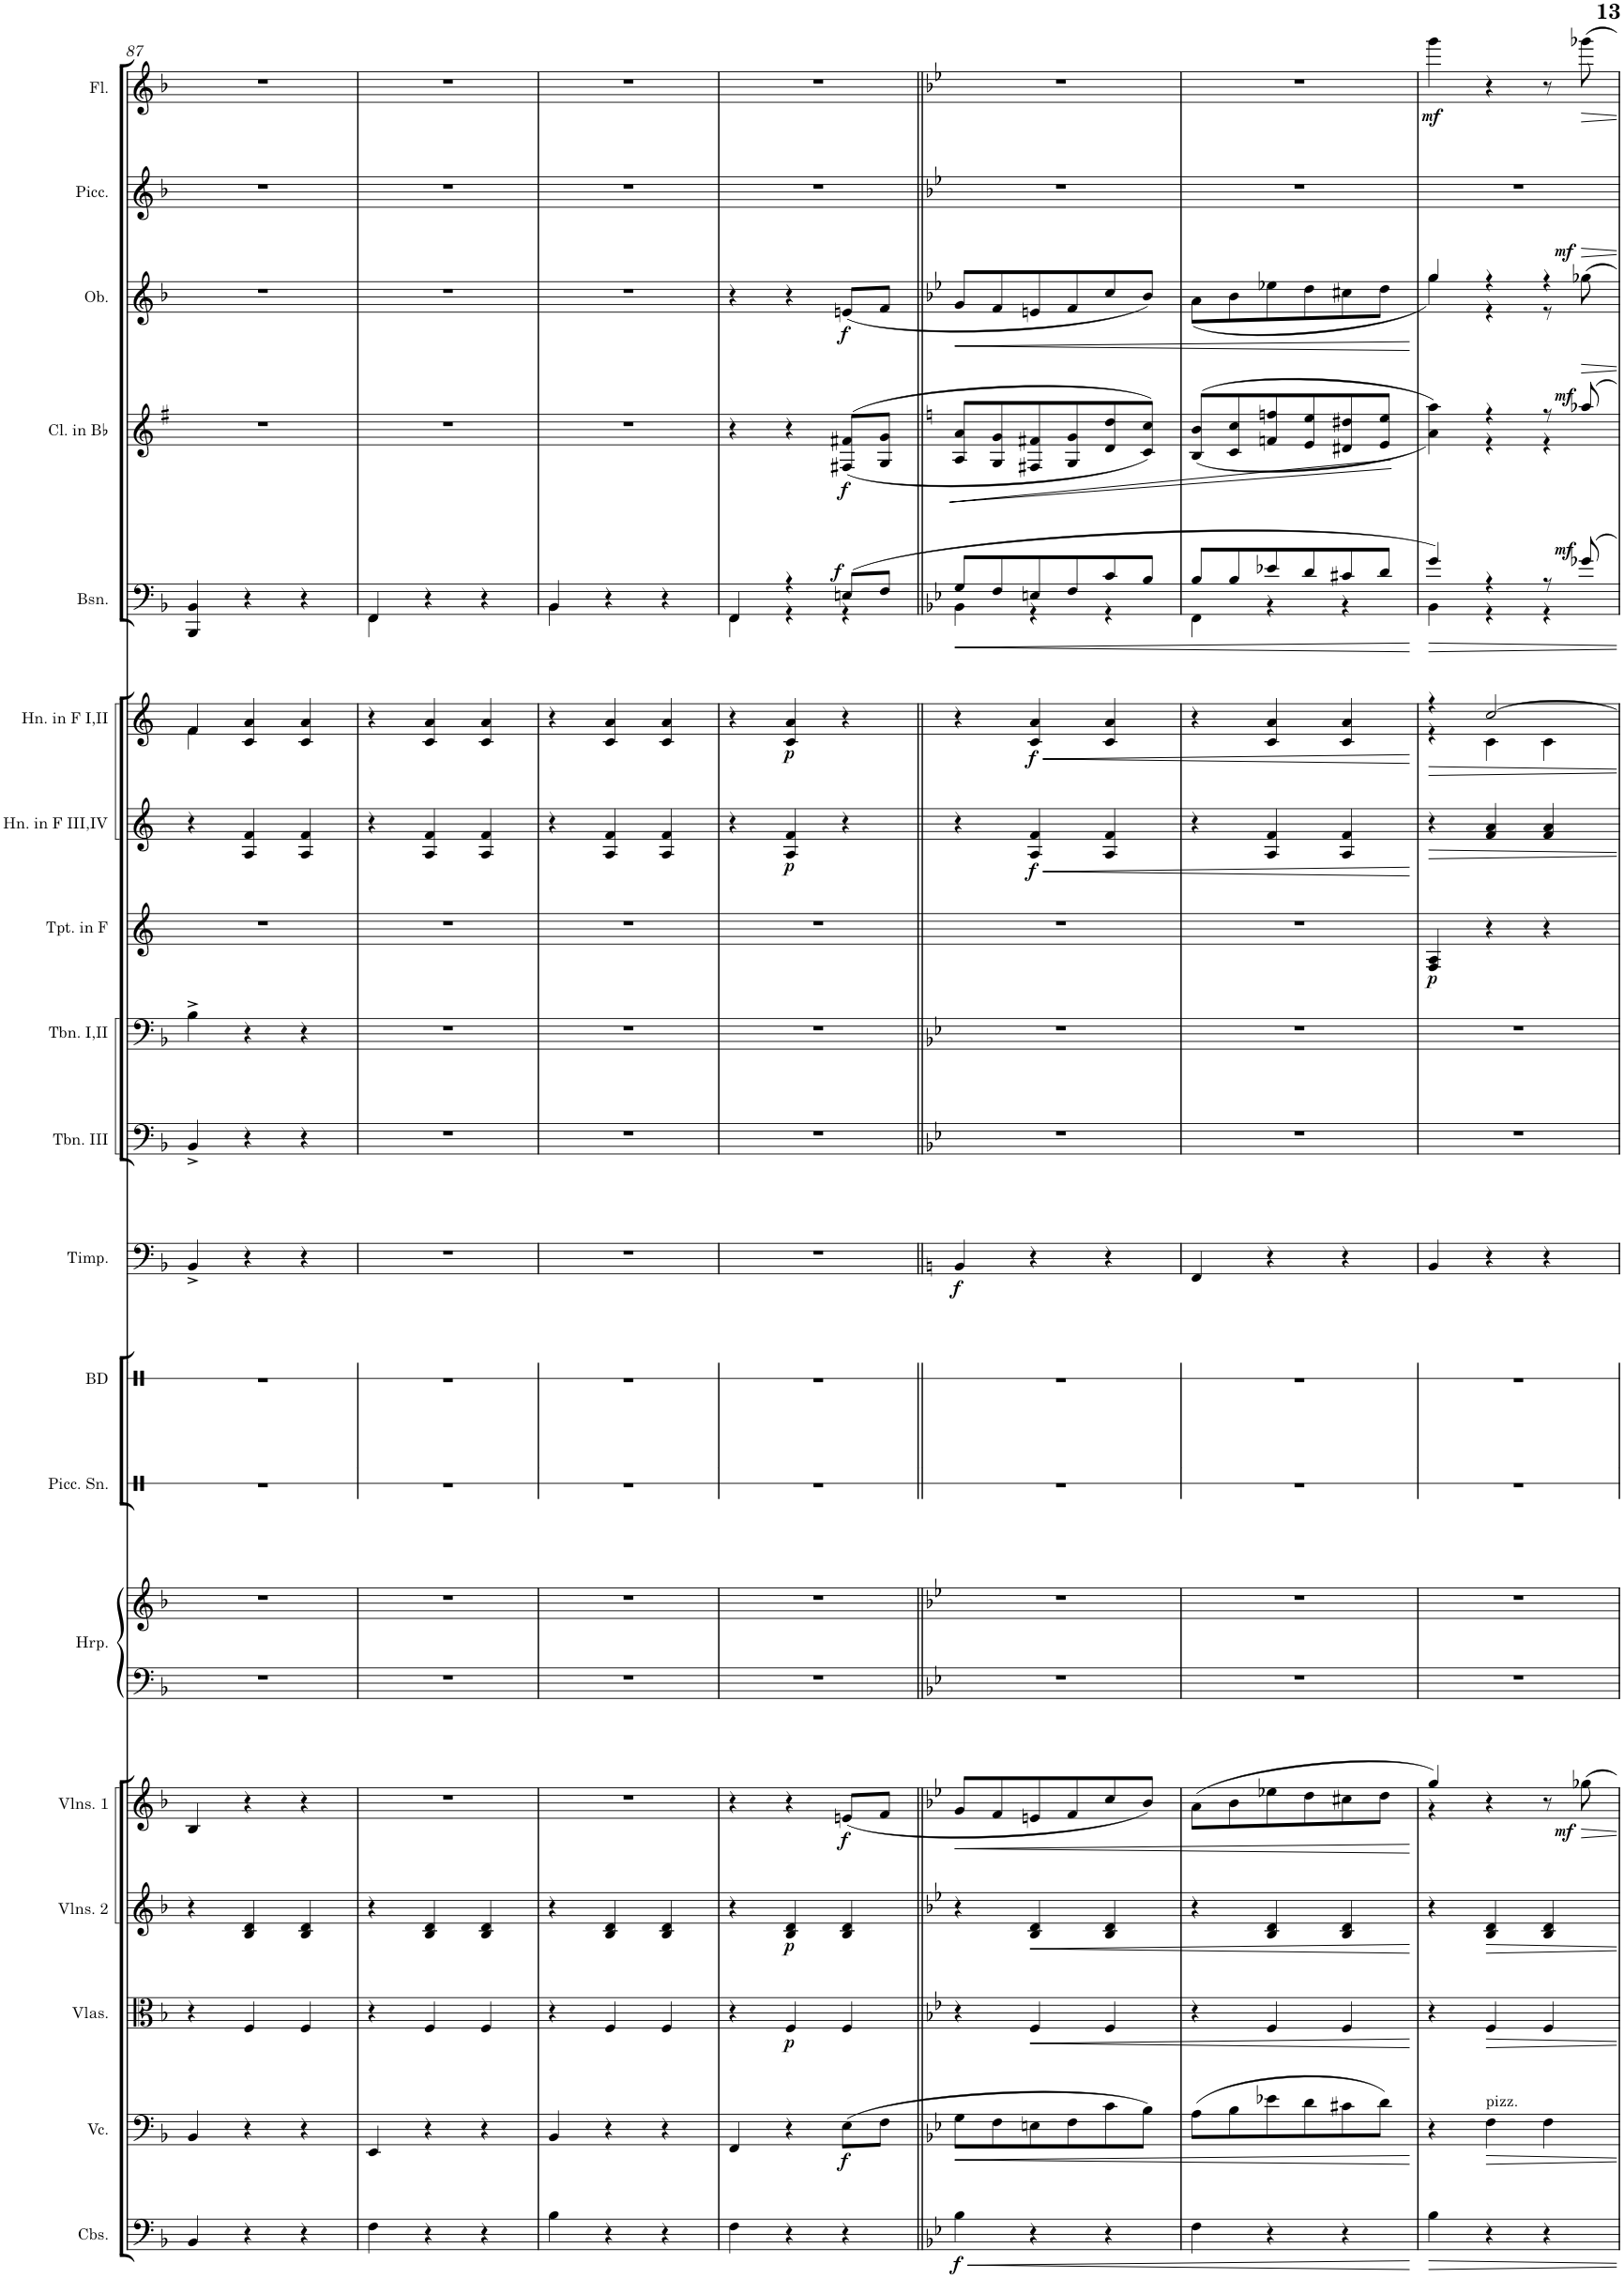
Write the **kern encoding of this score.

**kern	**dynam	**kern	**dynam	**kern	**dynam	**kern	**dynam	**kern	**dynam	**kern	**kern	**kern	**kern	**kern	**dynam	**kern	**kern	**kern	**dynam	**kern	**dynam	**kern	**dynam	**kern	**dynam	**kern	**dynam	**kern	**dynam	**kern	**kern	**dynam
*part19	*part19	*part18	*part18	*part17	*part17	*part16	*part16	*part15	*part15	*part14	*part14	*part13	*part12	*part11	*part11	*part10	*part9	*part8	*part8	*part7	*part7	*part6	*part6	*part5	*part5	*part4	*part4	*part3	*part3	*part2	*part1	*part1
*staff20	*staff20	*staff19	*staff19	*staff18	*staff18	*staff17	*staff17	*staff16	*staff16	*staff15	*staff14	*staff13	*staff12	*staff11	*staff11	*staff10	*staff9	*staff8	*staff8	*staff7	*staff7	*staff6	*staff6	*staff5	*staff5	*staff4	*staff4	*staff3	*staff3	*staff2	*staff1	*staff1
*I"Contrabasses	*	*I"Violoncello	*	*I"Violas	*	*I"Violins 2	*	*I"Violins 1	*	*I"Harp	*	*I"Piccolo Snare	*I"Bass Drum	*I"Timpani	*	*I"Trombone III	*I"Trombone I,II	*I"Trumpet in F	*	*I"Horn in F III, IV	*	*I"Horn in F I, II	*	*I"Bassoon	*	*I"Clarinet in Bb	*	*I"Oboe	*	*I"Piccolo	*I"Flute	*
*I'Cbs.	*	*I'Vc.	*	*I'Vlas.	*	*I'Vlns. 2	*	*I'Vlns. 1	*	*I'Hrp.	*	*I'Picc. Sn.	*I'BD	*I'Timp.	*	*I'Tbn. III	*I'Tbn. I,II	*I'Tpt. in F	*	*I'Hn. in F III,IV	*	*I'Hn. in F I,II	*	*I'Bsn.	*	*I'Cl. in Bb	*	*I'Ob.	*	*I'Picc.	*I'Fl.	*
!!LO:PB:g=z
*clefF4	*	*clefF4	*	*clefC3	*	*clefG2	*	*clefG2	*	*clefF4	*clefG2	*clefX	*clefX	*clefF4	*	*clefF4	*clefF4	*clefG2	*	*clefG2	*	*clefG2	*	*clefF4	*	*clefG2	*	*clefG2	*	*clefG2	*clefG2	*
*Trd7c12	*	*	*	*	*	*	*	*	*	*	*	*	*	*	*	*	*	*Trd-3c-5	*	*Trd4c7	*	*Trd4c7	*	*	*	*Trd1c2	*	*	*	*Trd-7c-12	*	*
*k[b-]	*	*k[b-]	*	*k[b-]	*	*k[b-]	*	*k[b-]	*	*k[b-]	*k[b-]	*k[]	*k[]	*k[b-]	*	*k[b-]	*k[b-]	*k[]	*	*k[]	*	*k[]	*	*k[b-]	*	*k[f#]	*	*k[b-]	*	*k[b-]	*k[b-]	*
*M3/4	*	*M3/4	*	*M3/4	*	*M3/4	*	*M3/4	*	*M3/4	*M3/4	*M3/4	*M3/4	*M3/4	*	*M3/4	*M3/4	*M3/4	*	*M3/4	*	*M3/4	*	*M3/4	*	*M3/4	*	*M3/4	*	*M3/4	*M3/4	*
=87	=87	=87	=87	=87	=87	=87	=87	=87	=87	=87	=87	=87	=87	=87	=87	=87	=87	=87	=87	=87	=87	=87	=87	=87	=87	=87	=87	=87	=87	=87	=87	=87
*	*	*	*	*	*	*	*	*	*	*	*	*	*	*	*	*	*	*	*	*	*	*^	*	*	*	*	*	*	*	*	*	*
4BB-/	.	4BB-/	.	4r	.	4r	.	4B-/	.	2.r	2.r	2.r	2.r	4BB-^/	.	4BB-^/	4B-^\	2.r	.	4r	.	4f/	4f\	.	4BBB-/ 4BB-/	.	2.r	.	2.r	.	2.r	2.r	.
4r	.	4r	.	4F/	.	4B-/ 4d/	.	4r	.	.	.	.	.	4r	.	4r	4r	.	.	4A/ 4f/	.	4c/ 4a/	2ryy	.	4r	.	.	.	.	.	.	.	.
4r	.	4r	.	4F/	.	4B-/ 4d/	.	4r	.	.	.	.	.	4r	.	4r	4r	.	.	4A/ 4f/	.	4c/ 4a/	.	.	4r	.	.	.	.	.	.	.	.
*	*	*	*	*	*	*	*	*	*	*	*	*	*	*	*	*	*	*	*	*	*	*v	*v	*	*	*	*	*	*	*	*	*	*
=88	=88	=88	=88	=88	=88	=88	=88	=88	=88	=88	=88	=88	=88	=88	=88	=88	=88	=88	=88	=88	=88	=88	=88	=88	=88	=88	=88	=88	=88	=88	=88	=88
*	*	*	*	*	*	*	*	*	*	*	*	*	*	*	*	*	*	*	*	*	*	*	*	*^	*	*	*	*	*	*	*	*
4F\	.	4EE/	.	4r	.	4r	.	2.r	.	2.r	2.r	2.r	2.r	2.r	.	2.r	2.r	2.r	.	4r	.	4r	.	4FF/	4FF\	.	2.r	.	2.r	.	2.r	2.r	.
4r	.	4r	.	4F/	.	4B-/ 4d/	.	.	.	.	.	.	.	.	.	.	.	.	.	4A/ 4f/	.	4c/ 4a/	.	4r	2ryy	.	.	.	.	.	.	.	.
4r	.	4r	.	4F/	.	4B-/ 4d/	.	.	.	.	.	.	.	.	.	.	.	.	.	4A/ 4f/	.	4c/ 4a/	.	4r	.	.	.	.	.	.	.	.	.
=89	=89	=89	=89	=89	=89	=89	=89	=89	=89	=89	=89	=89	=89	=89	=89	=89	=89	=89	=89	=89	=89	=89	=89	=89	=89	=89	=89	=89	=89	=89	=89	=89	=89
4B-\	.	4BB-/	.	4r	.	4r	.	2.r	.	2.r	2.r	2.r	2.r	2.r	.	2.r	2.r	2.r	.	4r	.	4r	.	4BB-/	4BB-\	.	2.r	.	2.r	.	2.r	2.r	.
4r	.	4r	.	4F/	.	4B-/ 4d/	.	.	.	.	.	.	.	.	.	.	.	.	.	4A/ 4f/	.	4c/ 4a/	.	4r	2ryy	.	.	.	.	.	.	.	.
4r	.	4r	.	4F/	.	4B-/ 4d/	.	.	.	.	.	.	.	.	.	.	.	.	.	4A/ 4f/	.	4c/ 4a/	.	4r	.	.	.	.	.	.	.	.	.
=90	=90	=90	=90	=90	=90	=90	=90	=90	=90	=90	=90	=90	=90	=90	=90	=90	=90	=90	=90	=90	=90	=90	=90	=90	=90	=90	=90	=90	=90	=90	=90	=90	=90
4F\	.	4FF/	.	4r	.	4r	.	4r	.	2.r	2.r	2.r	2.r	2.r	.	2.r	2.r	2.r	.	4r	.	4r	.	4FF/	4FF\	.	4r	.	4r	.	2.r	2.r	.
!	!	!	!	!	!LO:DY:b	!	!LO:DY:b	!	!	!	!	!	!	!	!	!	!	!	!	!	!LO:DY:b	!	!LO:DY:b	!	!	!	!	!	!	!	!	!	!
4r	.	4r	.	4F/	p	4B-/ 4d/	p	4r	.	.	.	.	.	.	.	.	.	.	.	4A/ 4f/	p	4c/ 4a/	p	4r	4r	.	4r	.	4r	.	.	.	.
!	!	!	!LO:DY:b	!	!	!	!	!	!LO:DY:b	!	!	!	!	!	!	!	!	!	!	!	!	!	!	!	!	!LO:DY:a	!	!LO:DY:b	!	!LO:DY:b	!	!	!
4r	.	(8E\L	f	4F/	.	4B-/ 4d/	.	(8en/L	f	.	.	.	.	.	.	.	.	.	.	4r	.	4r	.	(8En/L	4r	f	(>(<8F#X/ 8f#X/L	f	(8en/L	f	.	.	.
.	.	8F\J	.	.	.	.	.	8f/J	.	.	.	.	.	.	.	.	.	.	.	.	.	.	.	8F/J	.	.	8G/ 8g/J	.	8f/J	.	.	.	.
=91||	=91||	=91||	=91||	=91||	=91||	=91||	=91||	=91||	=91||	=91||	=91||	=91||	=91||	=91||	=91||	=91||	=91||	=91||	=91||	=91||	=91||	=91||	=91||	=91||	=91||	=91||	=91||	=91||	=91||	=91||	=91||	=91||	=91||
*k[b-e-]	*	*k[b-e-]	*	*k[b-e-]	*	*k[b-e-]	*	*k[b-e-]	*	*k[b-e-]	*k[b-e-]	*	*	*k[]	*	*k[b-e-]	*k[b-e-]	*k[]	*	*k[]	*	*k[]	*	*k[b-e-]	*	*	*k[]	*	*k[b-e-]	*	*k[b-e-]	*k[b-e-]	*
!	!LO:HP:b	!	!LO:HP:b	!	!	!	!	!	!LO:HP:b	!	!	!	!	!	!	!	!	!	!	!	!	!	!	!	!	!LO:HP:b	!	!LO:HP:b	!	!LO:HP:b	!	!	!
!	!LO:DY:n=1:b	!	!	!	!	!	!	!	!	!	!	!	!	!	!LO:DY:b	!	!	!	!	!	!	!	!	!	!	!	!	!	!	!	!	!	!
4B-\	< f	8G\L	<	4r	.	4r	.	8g/L	<	2.r	2.r	2.r	2.r	4BB/	f	2.r	2.r	2.r	.	4r	.	4r	.	8G/L	4BB-\	<	8A/ 8a/L	<	8g/L	<	2.r	2.r	.
.	.	8F\	.	.	.	.	.	8f/	.	.	.	.	.	.	.	.	.	.	.	.	.	.	.	8F/	.	.	8G/ 8g/	.	8f/	.	.	.	.
!	!	!	!	!	!LO:HP:b	!	!LO:HP:b	!	!	!	!	!	!	!	!	!	!	!	!	!	!LO:HP:b	!	!LO:HP:b	!	!	!	!	!	!	!	!	!	!
!	!	!	!	!	!	!	!	!	!	!	!	!	!	!	!	!	!	!	!	!	!LO:DY:n=1:b	!	!LO:DY:n=1:b	!	!	!	!	!	!	!	!	!	!
4r	.	8En\	.	4F/	<	4B-/ 4d/	<	8en/	.	.	.	.	.	4r	.	.	.	.	.	4A/ 4f/	< f	4c/ 4a/	< f	8En/	4r	.	8F#X/ 8f#X/	.	8en/	.	.	.	.
.	.	8F\	.	.	.	.	.	8f/	.	.	.	.	.	.	.	.	.	.	.	.	.	.	.	8F/	.	.	8G/ 8g/	.	8f/	.	.	.	.
4r	.	8c\	.	4F/	.	4B-/ 4d/	.	8cc/	.	.	.	.	.	4r	.	.	.	.	.	4A/ 4f/	.	4c/ 4a/	.	8c/	4r	.	8d/ 8dd/	.	8cc/	.	.	.	.
.	.	8B-\J)	.	.	.	.	.	8b-/J)	.	.	.	.	.	.	.	.	.	.	.	.	.	.	.	8B-/J	.	.	8c/ 8cc/J))	.	8b-/J)	.	.	.	.
=92	=92	=92	=92	=92	=92	=92	=92	=92	=92	=92	=92	=92	=92	=92	=92	=92	=92	=92	=92	=92	=92	=92	=92	=92	=92	=92	=92	=92	=92	=92	=92	=92	=92
4F\	.	(8A\L	.	4r	.	4r	.	(8a\L	.	2.r	2.r	2.r	2.r	4FF/	.	2.r	2.r	2.r	.	4r	.	4r	.	8B-/L	4FF\	.	((<8B/ 8b/L	.	(8a\L	.	2.r	2.r	.
.	.	8B-\	.	.	.	.	.	8b-\	.	.	.	.	.	.	.	.	.	.	.	.	.	.	.	8B-/	.	.	8c/ 8cc/	.	8b-\	.	.	.	.
4r	.	8e-X\	.	4F/	.	4B-/ 4d/	.	8ee-X\	.	.	.	.	.	4r	.	.	.	.	.	4A/ 4f/	.	4c/ 4a/	.	8e-X/	4r	.	8fn/ 8ffn/	.	8ee-X\	.	.	.	.
.	.	8d\	.	.	.	.	.	8dd\	.	.	.	.	.	.	.	.	.	.	.	.	.	.	.	8d/	.	.	8e/ 8ee/	.	8dd\	.	.	.	.
4r	.	8c#X\	.	4F/	.	4B-/ 4d/	.	8cc#X\	.	.	.	.	.	4r	.	.	.	.	.	4A/ 4f/	.	4c/ 4a/	.	8c#X/	4r	.	8d#X/ 8dd#X/	.	8cc#X\	.	.	.	.
.	.	8d\J)	.	.	.	.	.	8dd\J	.	.	.	.	.	.	.	.	.	.	.	.	.	.	.	8d/J	.	.	8e/ 8ee/J	.	8dd\J	.	.	.	.
*	*	*	*	*	*	*	*	*	*	*	*	*	*	*	*	*	*	*	*	*	*	*	*	*v	*v	*	*	*	*	*	*	*	*
.	[	.	[	.	[	.	[	.	[	.	.	.	.	.	.	.	.	.	.	.	[	.	[	.	[	.	[	.	[	.	.	.
=93	=93	=93	=93	=93	=93	=93	=93	=93	=93	=93	=93	=93	=93	=93	=93	=93	=93	=93	=93	=93	=93	=93	=93	=93	=93	=93	=93	=93	=93	=93	=93	=93
*	*	*	*	*	*	*	*	*^	*	*	*	*	*	*	*	*	*	*	*	*	*	*^	*	*^	*	*^	*	*^	*	*	*	*
!	!	!	!	!	!	!	!	!	!	!	!	!	!	!	!	!	!	!	!	!LO:DY:b	!	!	!	!	!	!	!	!	!	!	!	!	!	!	!	!	!LO:DY:b
4B-\	.	4r	.	4r	.	4r	.	4gg/)	4r	.	2.r	2.r	2.r	2.r	4BB/	.	2.r	2.r	4F/ 4A/	p	4r	.	4r	4r	.	4g/)	4BB-\	.	4a\ 4aa\))	4ryy	.	4gg/	4gg\)	.	2.r	4ggg\	mf
!	!	!LO:TX:a:t=pizz.	!	!	!	!	!	!	!	!	!	!	!	!	!	!	!	!	!	!	!	!	!	!	!	!	!	!	!	!	!	!	!	!	!	!	!
4r	.	4F\	.	4F/	.	4B-/ 4d/	.	4r	2ryy	.	.	.	.	.	4r	.	.	.	4r	.	4f/ 4a/	.	4c\	[2cc/	.	4r	4r	.	4r	4r	.	4r	4r	.	.	4r	.
4r	.	4F\	.	4F/	.	4B-/ 4d/	.	8r	.	.	.	.	.	.	4r	.	.	.	4r	.	4f/ 4a/	.	4c\	.	.	8r	4r	.	8r	4r	.	4r	8r	.	.	8r	.
!	!	!	!	!	!	!	!	!	!	!LO:DY:b	!	!	!	!	!	!	!	!	!	!	!	!	!	!	!	!	!	!LO:DY:a	!	!	!LO:DY:a	!	!	!LO:DY:a	!	!	!
.	.	.	.	.	.	.	.	8gg-X\	.	mf	.	.	.	.	.	.	.	.	.	.	.	.	.	.	.	8g-X/	.	mf	8aa-X/	.	mf	.	8gg-X\	mf	.	8ggg-X\	.
*	*	*	*	*	*	*	*	*	*	*	*	*	*	*	*	*	*	*	*	*	*	*	*v	*v	*	*	*	*	*v	*v	*	*v	*v	*	*	*	*
*	*	*	*	*	*	*	*	*v	*v	*	*	*	*	*	*	*	*	*	*	*	*	*	*	*	*v	*v	*	*	*	*	*	*	*	*
=	=	=	=	=	=	=	=	=	=	=	=	=	=	=	=	=	=	=	=	=	=	=	=	=	=	=	=	=	=	=	=	=
*-	*-	*-	*-	*-	*-	*-	*-	*-	*-	*-	*-	*-	*-	*-	*-	*-	*-	*-	*-	*-	*-	*-	*-	*-	*-	*-	*-	*-	*-	*-	*-	*-
